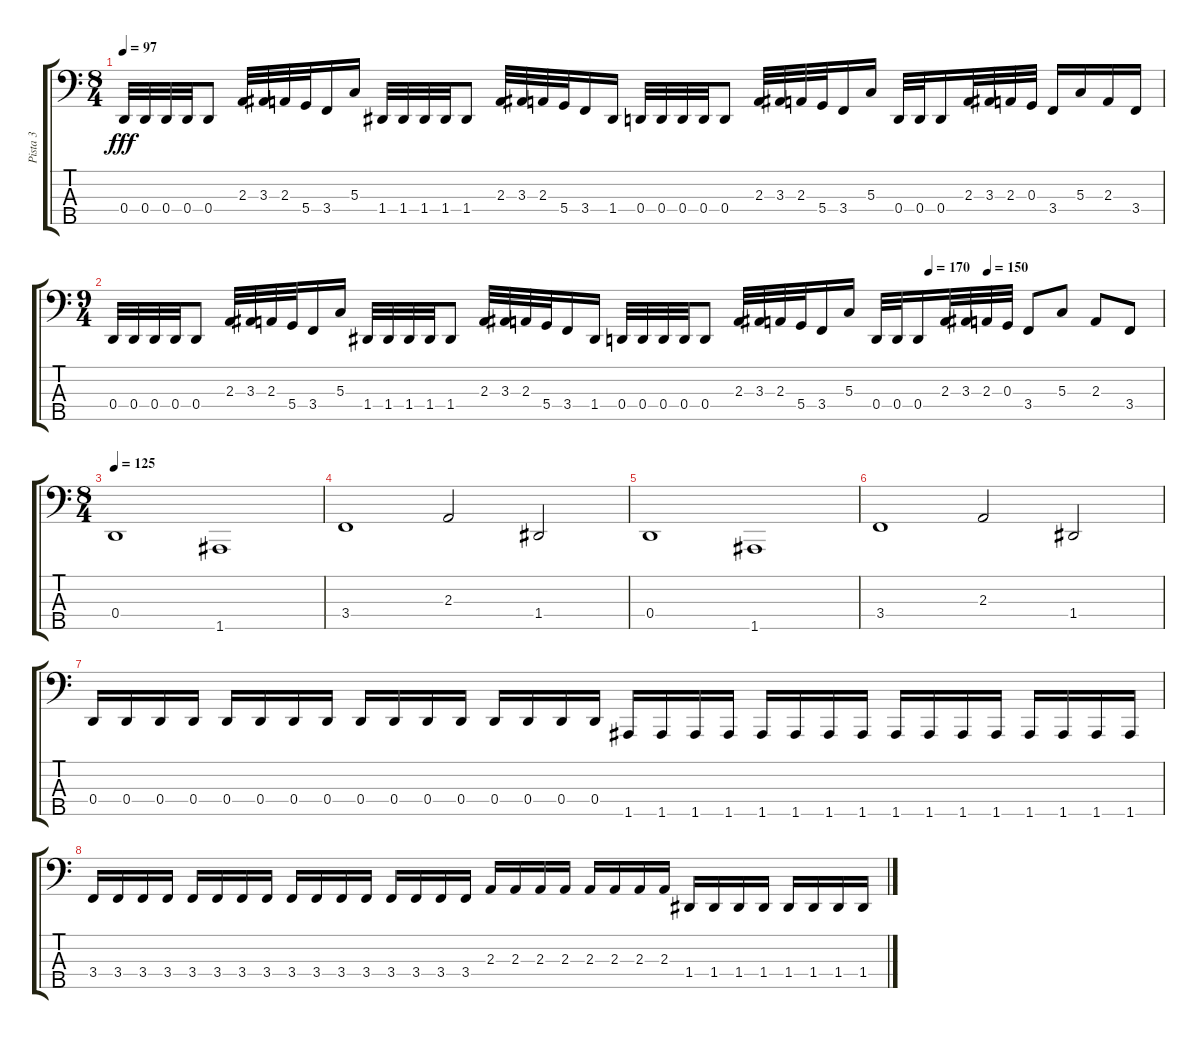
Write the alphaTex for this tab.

\track ("Pista 3" "Pista 3") {instrument electricbassfinger}
\staff {score tabs}
\tuning (F2 C2 G1 D1 A0) {hide}
\ts (8 4)
\tempo 97
\clef f4
\ks c
0.4.32{dy fff} 0.4.32 0.4.32 0.4.32 0.4.8 2.3.32 3.3.32 2.3.32 5.4.32 3.4.16 5.3.16 1.4.32 1.4.32 1.4.32 1.4.32 1.4.8 2.3.32 3.3.32 2.3.32 5.4.32 3.4.16 1.4.16 0.4.32 0.4.32 0.4.32 0.4.32 0.4.8 2.3.32 3.3.32 2.3.32 5.4.32 3.4.16 5.3.16 0.4.32 0.4.32 0.4.16 2.3.32 3.3.32 2.3.32 0.3.32 3.4.16 5.3.16 2.3.16 3.4.16 |
\ts (9 4)
\tempo (170 0.7777777777777778)
\tempo (150 0.8333333333333334)
0.4.32 0.4.32 0.4.32 0.4.32 0.4.8 2.3.32 3.3.32 2.3.32 5.4.32 3.4.16 5.3.16 1.4.32 1.4.32 1.4.32 1.4.32 1.4.8 2.3.32 3.3.32 2.3.32 5.4.32 3.4.16 1.4.16 0.4.32 0.4.32 0.4.32 0.4.32 0.4.8 2.3.32 3.3.32 2.3.32 5.4.32 3.4.16 5.3.16 0.4.32 0.4.32 0.4.16 2.3.32 3.3.32 2.3.32 0.3.32 3.4.8 5.3.8 2.3.8 3.4.8 |
\ts (8 4)
\tempo 125
0.4.1 1.5.1 |
3.4.1 2.3.2 1.4.2 |
0.4.1 1.5.1 |
3.4.1 2.3.2 1.4.2 |
0.4.16 0.4.16 0.4.16 0.4.16 0.4.16 0.4.16 0.4.16 0.4.16 0.4.16 0.4.16 0.4.16 0.4.16 0.4.16 0.4.16 0.4.16 0.4.16 1.5.16 1.5.16 1.5.16 1.5.16 1.5.16 1.5.16 1.5.16 1.5.16 1.5.16 1.5.16 1.5.16 1.5.16 1.5.16 1.5.16 1.5.16 1.5.16 |
3.4.16 3.4.16 3.4.16 3.4.16 3.4.16 3.4.16 3.4.16 3.4.16 3.4.16 3.4.16 3.4.16 3.4.16 3.4.16 3.4.16 3.4.16 3.4.16 2.3.16 2.3.16 2.3.16 2.3.16 2.3.16 2.3.16 2.3.16 2.3.16 1.4.16 1.4.16 1.4.16 1.4.16 1.4.16 1.4.16 1.4.16 1.4.16
